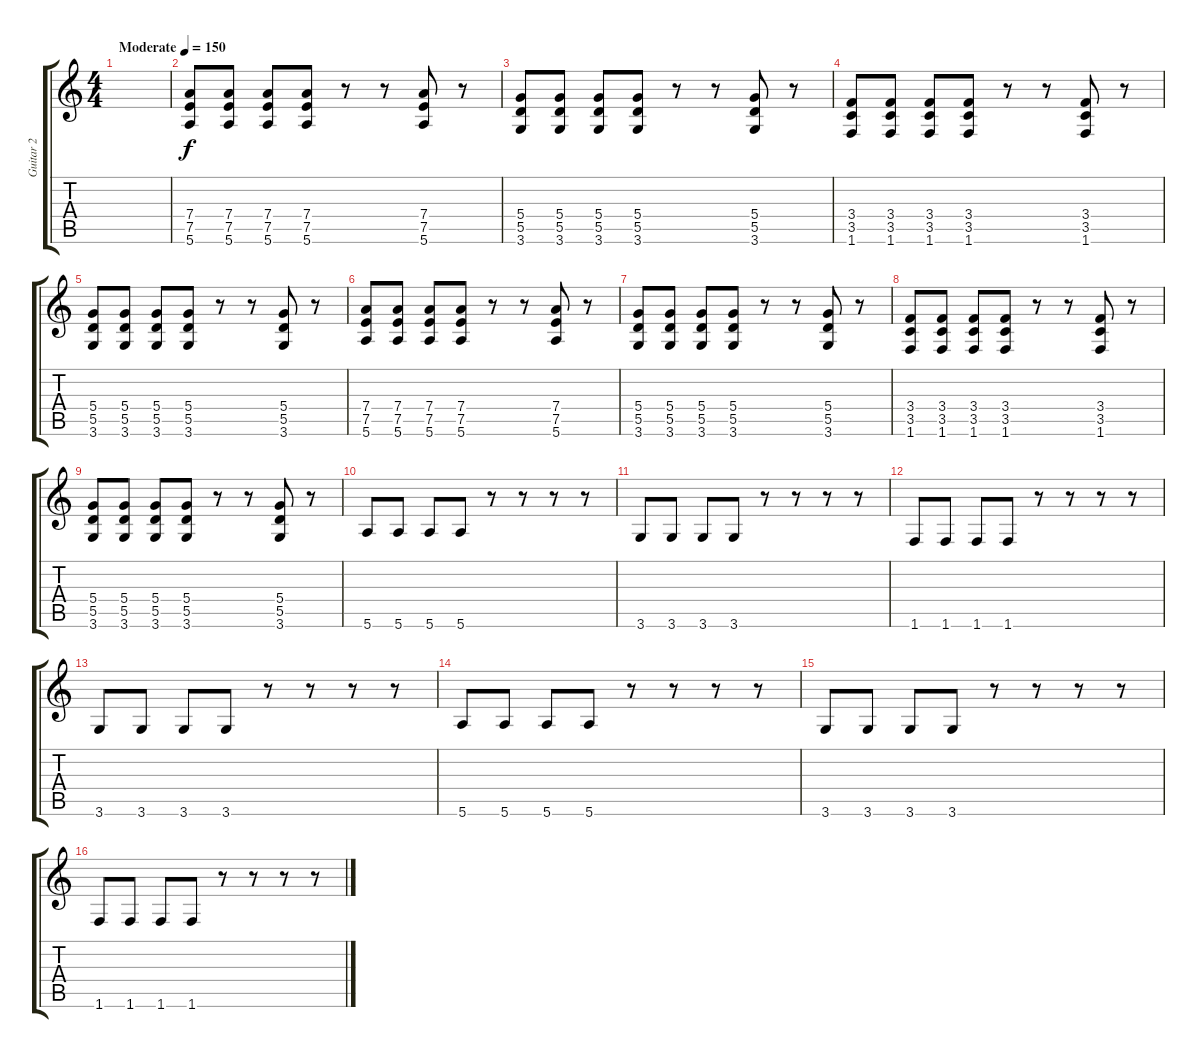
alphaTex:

\track ("Guitar 2" "Guitar 2") {instrument overdrivenguitar}
\staff {score tabs}
\tuning (E4 B3 G3 D3 A2 E2) {hide}
\ts (4 4)
\tempo (150 "Moderate")
\clef g2
\ks c
|
(7.4 7.5 5.6).8 (7.4 7.5 5.6).8 (7.4 7.5 5.6).8 (7.4 7.5 5.6).8 r.8 r.8 (7.4 7.5 5.6).8 r.8 |
(5.4 5.5 3.6).8 (5.4 5.5 3.6).8 (5.4 5.5 3.6).8 (5.4 5.5 3.6).8 r.8 r.8 (5.4 5.5 3.6).8 r.8 |
(3.4 3.5 1.6).8 (3.4 3.5 1.6).8 (3.4 3.5 1.6).8 (3.4 3.5 1.6).8 r.8 r.8 (3.4 3.5 1.6).8 r.8 |
(5.4 5.5 3.6).8 (5.4 5.5 3.6).8 (5.4 5.5 3.6).8 (5.4 5.5 3.6).8 r.8 r.8 (5.4 5.5 3.6).8 r.8 |
(7.4 7.5 5.6).8 (7.4 7.5 5.6).8 (7.4 7.5 5.6).8 (7.4 7.5 5.6).8 r.8 r.8 (7.4 7.5 5.6).8 r.8 |
(5.4 5.5 3.6).8 (5.4 5.5 3.6).8 (5.4 5.5 3.6).8 (5.4 5.5 3.6).8 r.8 r.8 (5.4 5.5 3.6).8 r.8 |
(3.4 3.5 1.6).8 (3.4 3.5 1.6).8 (3.4 3.5 1.6).8 (3.4 3.5 1.6).8 r.8 r.8 (3.4 3.5 1.6).8 r.8 |
(5.4 5.5 3.6).8 (5.4 5.5 3.6).8 (5.4 5.5 3.6).8 (5.4 5.5 3.6).8 r.8 r.8 (5.4 5.5 3.6).8 r.8 |
5.6.8 5.6.8 5.6.8 5.6.8 r.8 r.8 r.8 r.8 |
3.6.8 3.6.8 3.6.8 3.6.8 r.8 r.8 r.8 r.8 |
1.6.8 1.6.8 1.6.8 1.6.8 r.8 r.8 r.8 r.8 |
3.6.8 3.6.8 3.6.8 3.6.8 r.8 r.8 r.8 r.8 |
5.6.8 5.6.8 5.6.8 5.6.8 r.8 r.8 r.8 r.8 |
3.6.8 3.6.8 3.6.8 3.6.8 r.8 r.8 r.8 r.8 |
1.6.8 1.6.8 1.6.8 1.6.8 r.8 r.8 r.8 r.8
